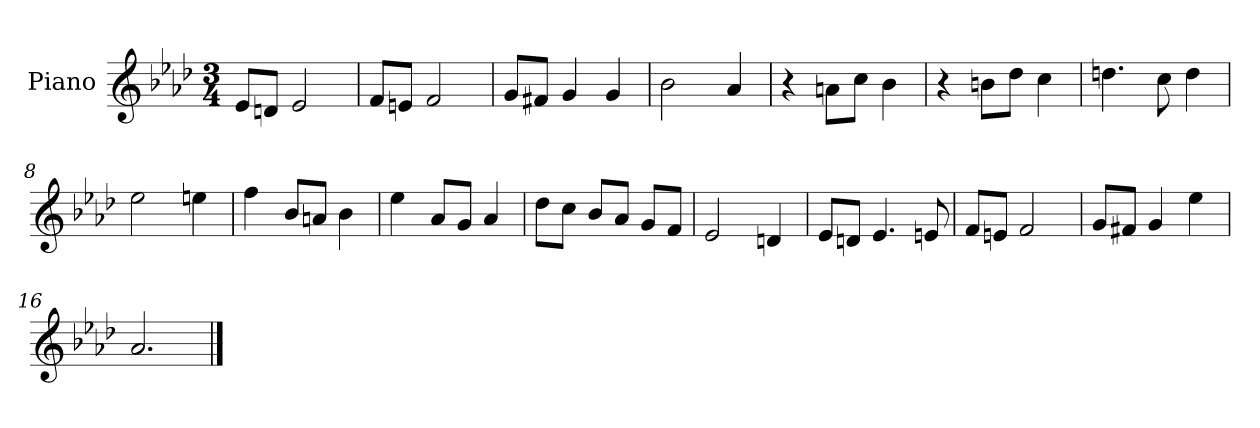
**kern
*part1
*staff1
*I"Piano
*I'Pno
*clefG2
*k[b-e-a-d-]
*A-:
*M3/4
=1
8e-/L
8dn/J
2e-/
=2
8f/L
8en/J
2f/
=3
8g/L
8f#X/J
4g/
4g/
=4
2b-\
4a-/
=5
4r
8an\L
8cc\J
4b-\
=6
4r
8bn\L
8dd-\J
4cc\
=7
4.ddn\
8cc\
4dd\
=8
2ee-\
4een\
=9
4ff\
8b-/L
8an/J
4b-\
=10
4ee-\
8a-/L
8g/J
4a-/
=11
8dd-\L
8cc\J
8b-/L
8a-/J
8g/L
8f/J
=12
2e-/
4dn/
=13
8e-/L
8dn/J
4.e-/
8en/
=14
8f/L
8en/J
2f/
=15
8g/L
8f#X/J
4g/
4ee-\
=16
2.a-/
==
*-
